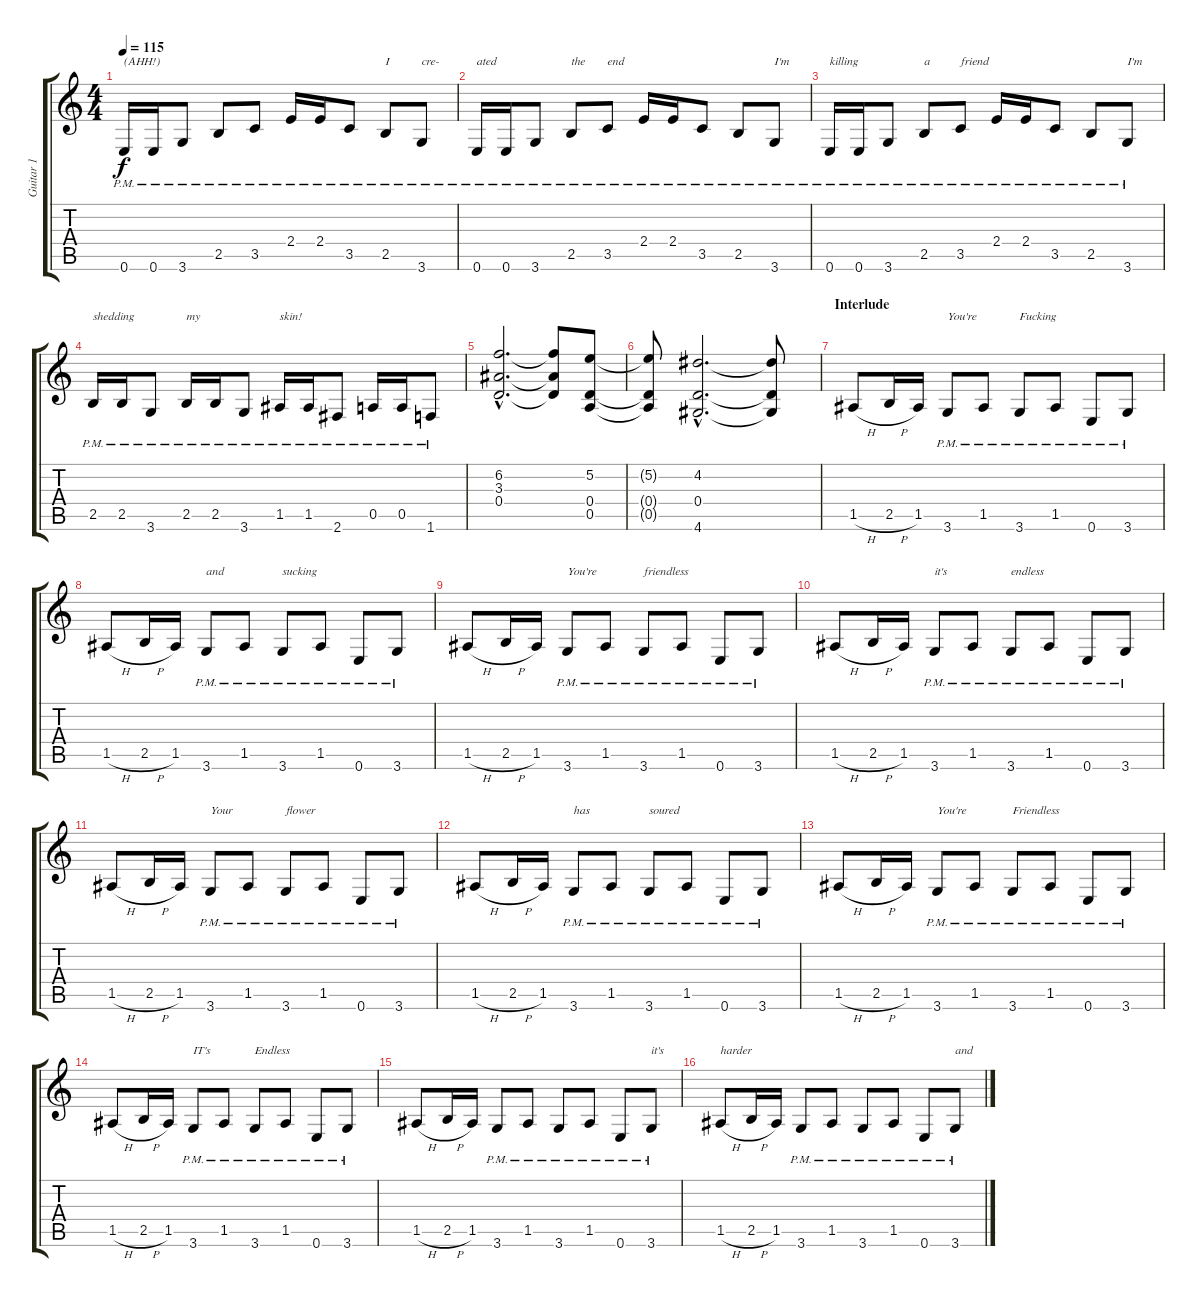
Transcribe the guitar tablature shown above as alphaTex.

\track ("Guitar 1" "Guitar 1") {instrument distortionguitar}
\staff {score tabs}
\tuning (E4 B3 G3 D3 A2 E2) {hide}
\ts (4 4)
\tempo 115
\clef g2
\ks c
0.6{pm}.16{txt "(AHH!)" dy f} 0.6{pm}.16 3.6{pm}.8 2.5{pm}.8 3.5{pm}.8 2.4{pm}.16 2.4{pm}.16 3.5{pm}.8 2.5{pm}.8{txt "I"} 3.6{pm}.8{txt "cre-"} |
0.6{pm}.16{txt "ated"} 0.6{pm}.16 3.6{pm}.8 2.5{pm}.8{txt "the"} 3.5{pm}.8{txt "end"} 2.4{pm}.16 2.4{pm}.16 3.5{pm}.8 2.5{pm}.8 3.6{pm}.8{txt "I'm"} |
0.6{pm}.16{txt "killing"} 0.6{pm}.16 3.6{pm}.8 2.5{pm}.8{txt "a"} 3.5{pm}.8{txt "friend"} 2.4{pm}.16 2.4{pm}.16 3.5{pm}.8 2.5{pm}.8 3.6{pm}.8{txt "I'm"} |
2.5{pm}.16{txt "shedding"} 2.5{pm}.16 3.6{pm}.8 2.5{pm}.16{txt "my"} 2.5{pm}.16 3.6{pm}.8 1.5{pm}.16{txt "skin!"} 1.5{pm}.16 2.6{pm}.8 0.5{pm}.16 0.5{pm}.16 1.6{pm}.8 |
(6.2{hac} 3.3{hac} 0.4{hac}).2{d} (6.2{t} 3.3{t} 0.4{t}).8 (5.2 0.4 0.5).8 |
(5.2{t} 0.4{t} 0.5{t}).8 (4.2{hac} 0.4{hac} 4.6{hac}).2{d} (4.2{t} 0.4{t} 4.6{t}).8 |
\section ("" "Interlude")
1.5{h}.8{instrument distortionguitar} 2.5{h}.16 1.5.16 3.6{pm}.8{txt "You're"} 1.5{pm}.8 3.6{pm}.8{txt "Fucking"} 1.5{pm}.8 0.6{pm}.8 3.6{pm}.8 |
1.5{h}.8 2.5{h}.16 1.5.16 3.6{pm}.8{txt "and"} 1.5{pm}.8 3.6{pm}.8{txt "sucking"} 1.5{pm}.8 0.6{pm}.8 3.6{pm}.8 |
1.5{h}.8 2.5{h}.16 1.5.16 3.6{pm}.8{txt "You're"} 1.5{pm}.8 3.6{pm}.8{txt "friendless"} 1.5{pm}.8 0.6{pm}.8 3.6{pm}.8 |
1.5{h}.8 2.5{h}.16 1.5.16 3.6{pm}.8{txt "it's"} 1.5{pm}.8 3.6{pm}.8{txt "endless"} 1.5{pm}.8 0.6{pm}.8 3.6{pm}.8 |
1.5{h}.8 2.5{h}.16 1.5.16 3.6{pm}.8{txt "Your"} 1.5{pm}.8 3.6{pm}.8{txt "flower"} 1.5{pm}.8 0.6{pm}.8 3.6{pm}.8 |
1.5{h}.8 2.5{h}.16 1.5.16 3.6{pm}.8{txt "has"} 1.5{pm}.8 3.6{pm}.8{txt "soured"} 1.5{pm}.8 0.6{pm}.8 3.6{pm}.8 |
1.5{h}.8 2.5{h}.16 1.5.16 3.6{pm}.8{txt "You're"} 1.5{pm}.8 3.6{pm}.8{txt "Friendless"} 1.5{pm}.8 0.6{pm}.8 3.6{pm}.8 |
1.5{h}.8 2.5{h}.16 1.5.16 3.6{pm}.8{txt "IT's"} 1.5{pm}.8 3.6{pm}.8{txt "Endless"} 1.5{pm}.8 0.6{pm}.8 3.6{pm}.8 |
1.5{h}.8 2.5{h}.16 1.5.16 3.6{pm}.8 1.5{pm}.8 3.6{pm}.8 1.5{pm}.8 0.6{pm}.8 3.6{pm}.8{txt "it's"} |
1.5{h}.8{txt "harder"} 2.5{h}.16 1.5.16 3.6{pm}.8 1.5{pm}.8 3.6{pm}.8 1.5{pm}.8 0.6{pm}.8 3.6{pm}.8{txt "and"}
